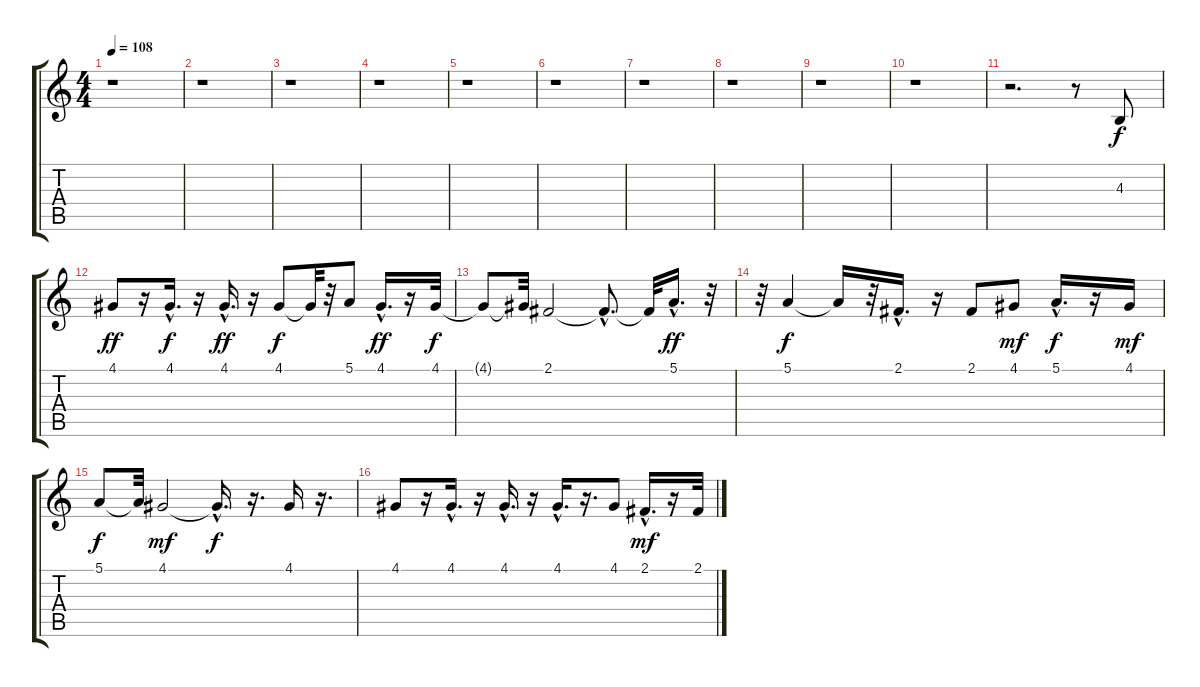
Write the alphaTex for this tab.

\track "" {instrument altosax}
\staff {score tabs}
\tuning (E4 B3 G3 D3 A2 E2) {hide}
\ts (4 4)
\tempo 108
\clef g2
\ks c
r.1{dy f instrument altosax} |
r.1 |
r.1 |
r.1 |
r.1 |
r.1 |
r.1 |
r.1 |
r.1 |
r.1 |
r.2{d} r.8 4.3.8 |
4.1.8{dy ff} r.16 4.1{hac}.16{d dy f} r.16 4.1{hac}.16{d dy ff} r.16 4.1.8{dy f} 4.1{t}.32 r.32 5.1.8 4.1{hac}.16{d dy ff} r.16 4.1.32{dy f} |
4.1{t}.8 4.1{t}.32 2.1.2 2.1{hac t}.8{d} 2.1{t}.32 5.1{hac}.16{d dy ff} r.32 |
r.32 5.1.4{dy f} 5.1{t}.16 r.32 2.1{hac}.16{d} r.16 2.1.8 4.1.8{dy mf} 5.1{hac}.16{d dy f} r.16 4.1.16{dy mf} |
5.1.8{dy f} 5.1{t}.32 4.1.2{dy mf} 4.1{hac t}.16{d dy f} r.16{d} 4.1.16 r.16{d} |
4.1.8 r.16 4.1{hac}.16{d} r.16 4.1{hac}.16{d} r.16 4.1{hac}.16{d} r.16{d} 4.1.8 2.1{hac}.16{d dy mf} r.16 2.1.32
